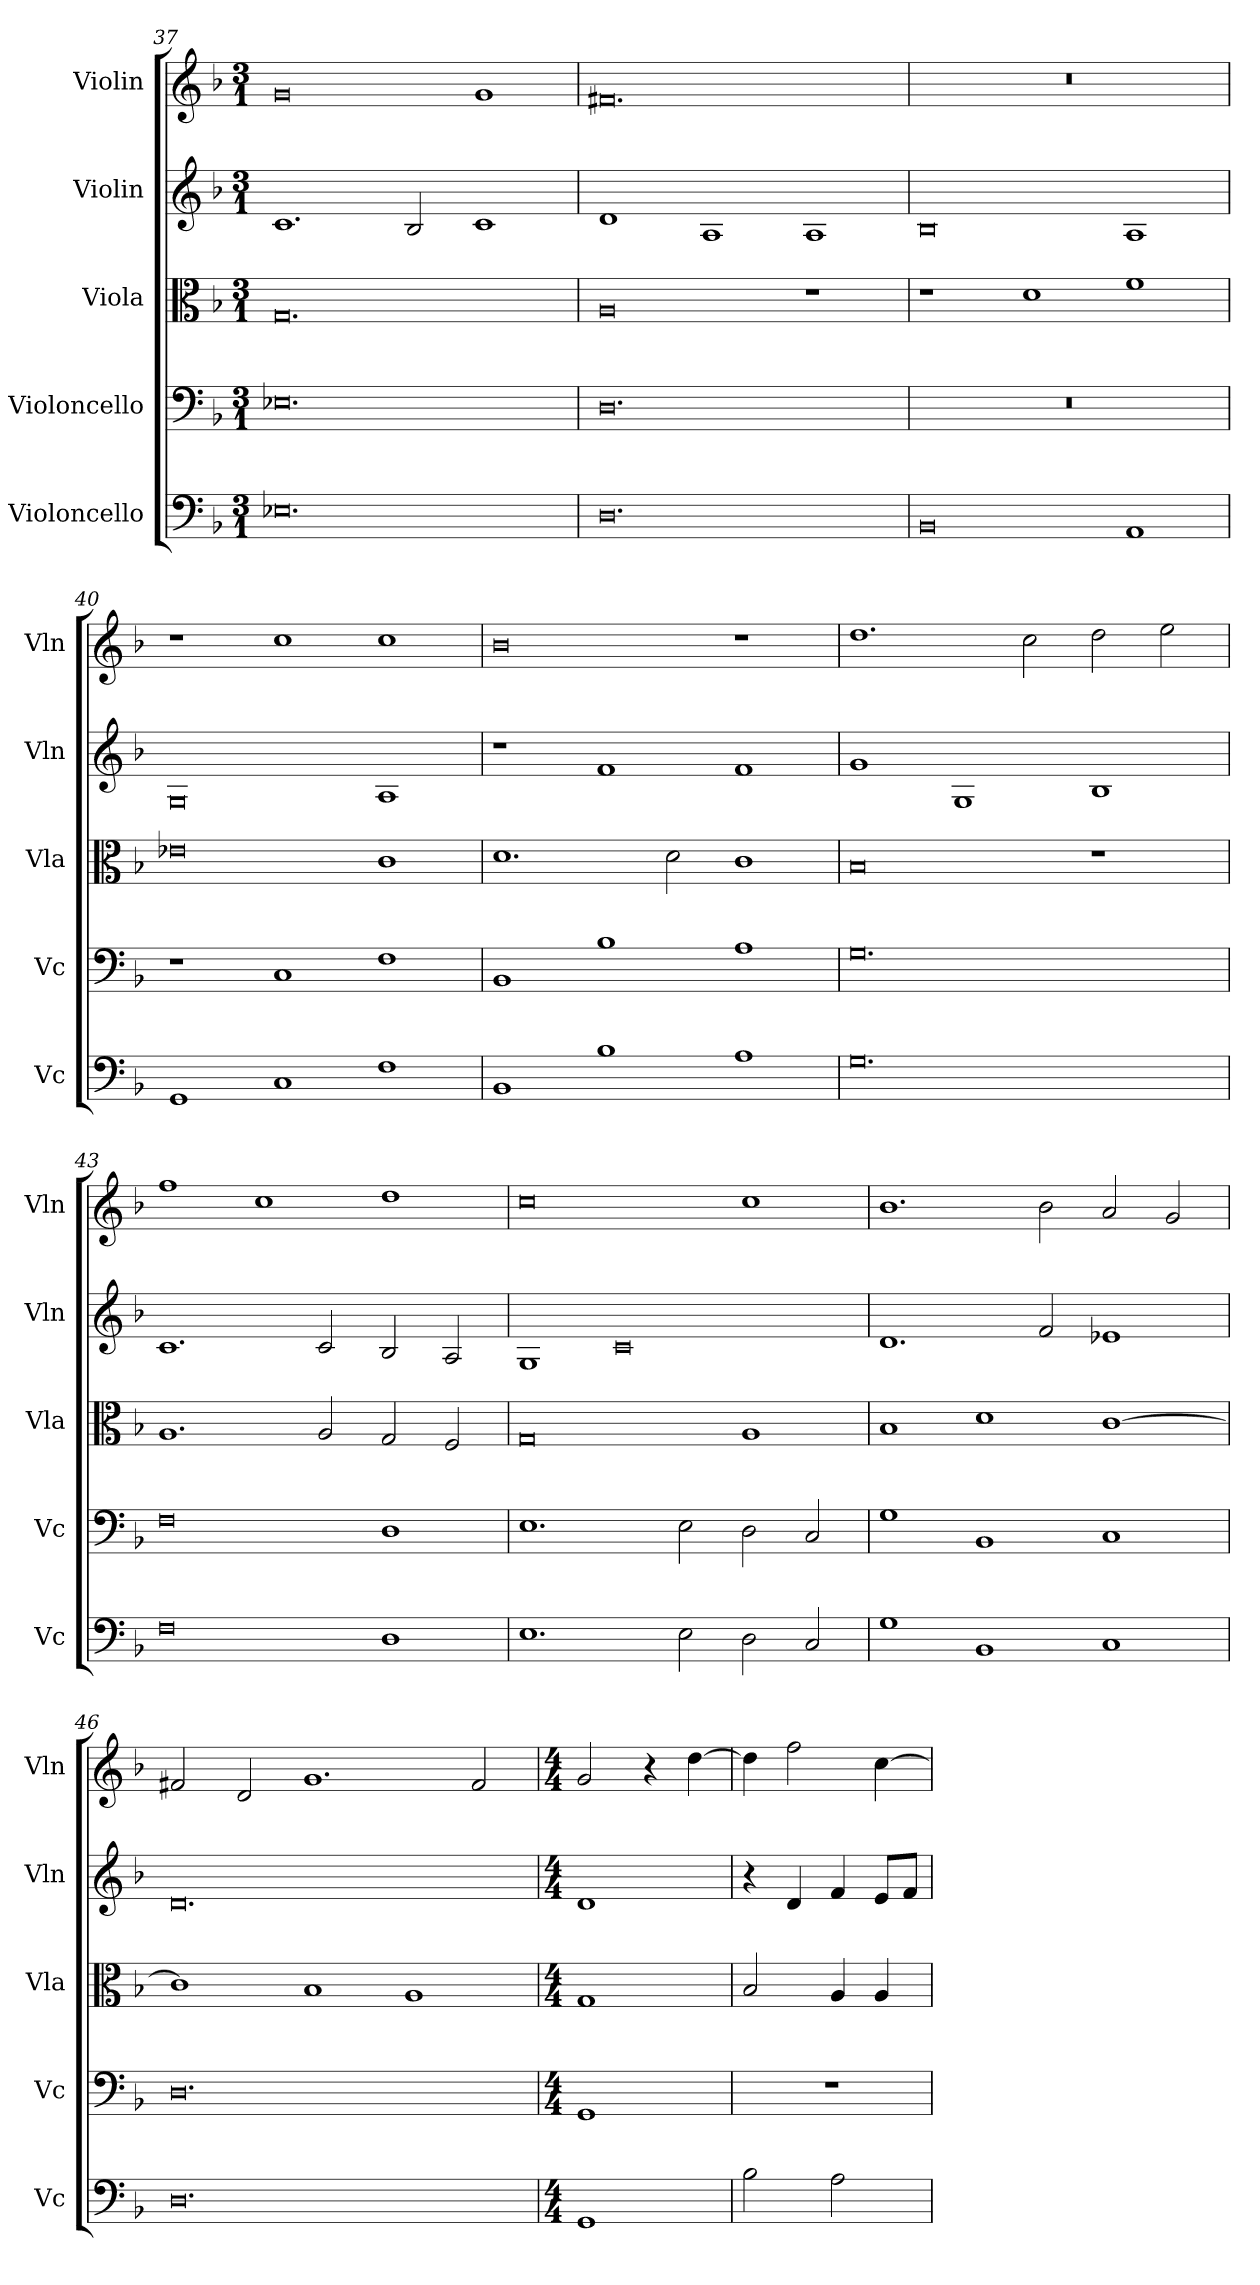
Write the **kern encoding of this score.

**kern	**kern	**kern	**kern	**kern
*part5	*part4	*part3	*part2	*part1
*staff5	*staff4	*staff3	*staff2	*staff1
*I"Violoncello	*I"Violoncello	*I"Viola	*I"Violin	*I"Violin
*I'Vc	*I'Vc	*I'Vla	*I'Vln	*I'Vln
*clefF4	*clefF4	*clefC3	*clefG2	*clefG2
*k[b-]	*k[b-]	*k[b-]	*k[b-]	*k[b-]
*M3/1	*M3/1	*M3/1	*M3/1	*M3/1
=37	=37	=37	=37	=37
0.E-X	0.E-X	0.G	1.c	0g
.	.	.	2B-/	.
.	.	.	1c	1g
=38	=38	=38	=38	=38
0.D	0.D	0A	1d	0.f#X
.	.	.	1A	.
.	.	1r	1A	.
=39	=39	=39	=39	=39
0BB-	0.r	1r	0B-	0.r
.	.	1d	.	.
1AA	.	1f	1A	.
=40	=40	=40	=40	=40
1GG	1r	0e-X	0G	1r
1C	1C	.	.	1cc
1F	1F	1c	1A	1cc
=41	=41	=41	=41	=41
1BB-	1BB-	1.d	1r	0b-
1B-	1B-	.	1f	.
.	.	2d\	.	.
1A	1A	1c	1f	1r
=42	=42	=42	=42	=42
0.G	0.G	0B-	1g	1.dd
.	.	.	1G	.
.	.	.	.	2cc\
.	.	1r	1B-	2dd\
.	.	.	.	2ee\
=43	=43	=43	=43	=43
0F	0F	1.A	1.c	1ff
.	.	.	.	1cc
.	.	2A/	2c/	.
1D	1D	2G/	2B-/	1dd
.	.	2F/	2A/	.
=44	=44	=44	=44	=44
1.E	1.E	0G	1G	0cc
.	.	.	0c	.
2E\	2E\	.	.	.
2D\	2D\	1A	.	1cc
2C/	2C/	.	.	.
=45	=45	=45	=45	=45
1G	1G	1B-	1.d	1.b-
1BB-	1BB-	1d	.	.
.	.	.	2f/	2b-\
1C	1C	[1c	1e-X	2a/
.	.	.	.	2g/
=46	=46	=46	=46	=46
0.D	0.D	1c]	0.d	2f#X/
.	.	.	.	2d/
.	.	1B-	.	1.g
.	.	1A	.	.
.	.	.	.	2f#/
=47	=47	=47	=47	=47
*M4/4	*M4/4	*M4/4	*M4/4	*M4/4
*	*	*	*	*MM120
1GG	1GG	1G	1d	2g/
.	.	.	.	4r
.	.	.	.	[4dd\
=48	=48	=48	=48	=48
2B-\	1r	2B-/	4r	4dd\]
.	.	.	4d/	2ff\
2A\	.	4A/	4f/	.
.	.	4A/	8e/L	[4cc\
.	.	.	8f/J	.
=	=	=	=	=
*-	*-	*-	*-	*-
